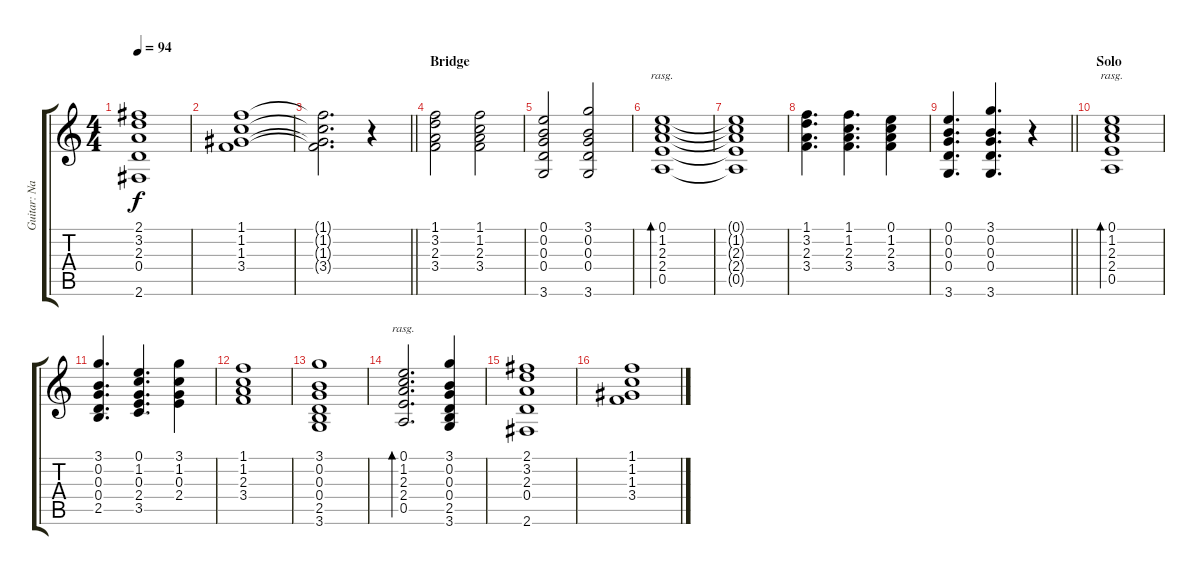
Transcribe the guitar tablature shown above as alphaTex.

\track ("Guitar: Nancy" "Guitar: Na") {instrument electricguitarclean}
\staff {score tabs}
\tuning (E4 B3 G3 D3 A2 E2) {hide}
\ts (4 4)
\tempo 94
\clef g2
\ks c
(2.1 3.2 2.3 0.4 2.6).1{dy f} |
(1.1 1.2 1.3 3.4).1 |
\barLineRight lightlight
(1.1{t} 1.2{t} 1.3{t} 3.4{t}).2{d} r.4 |
\section ("" "Bridge")
(1.1 3.2 2.3 3.4).2 (1.1 1.2 2.3 3.4).2 |
(0.1 0.2 0.3 0.4 3.6).2 (3.1 0.2 0.3 0.4 3.6).2 |
(0.1 1.2 2.3 2.4 0.5).1{bd 480 rasg ii} |
(0.1{t} 1.2{t} 2.3{t} 2.4{t} 0.5{t}).1 |
(1.1 3.2 2.3 3.4).4{d} (1.1 1.2 2.3 3.4).4{d} (0.1 1.2 2.3 3.4).4 |
\barLineRight lightlight
(0.1 0.2 0.3 0.4 3.6).4{d} (3.1 0.2 0.3 0.4 3.6).4{d} r.4 |
\section ("" "Solo")
(0.1 1.2 2.3 2.4 0.5).1{bd 480 rasg ii} |
(3.1 0.2 0.3 0.4 2.5).4{d} (0.1 1.2 0.3 2.4 3.5).4{d} (3.1 1.2 0.3 2.4).4 |
(1.1 1.2 2.3 3.4).1 |
(3.1 0.2 0.3 0.4 2.5 3.6).1 |
(0.1 1.2 2.3 2.4 0.5).2{d bd 480 rasg ii} (3.1 0.2 0.3 0.4 2.5 3.6).4 |
(2.1 3.2 2.3 0.4 2.6).1 |
(1.1 1.2 1.3 3.4).1
